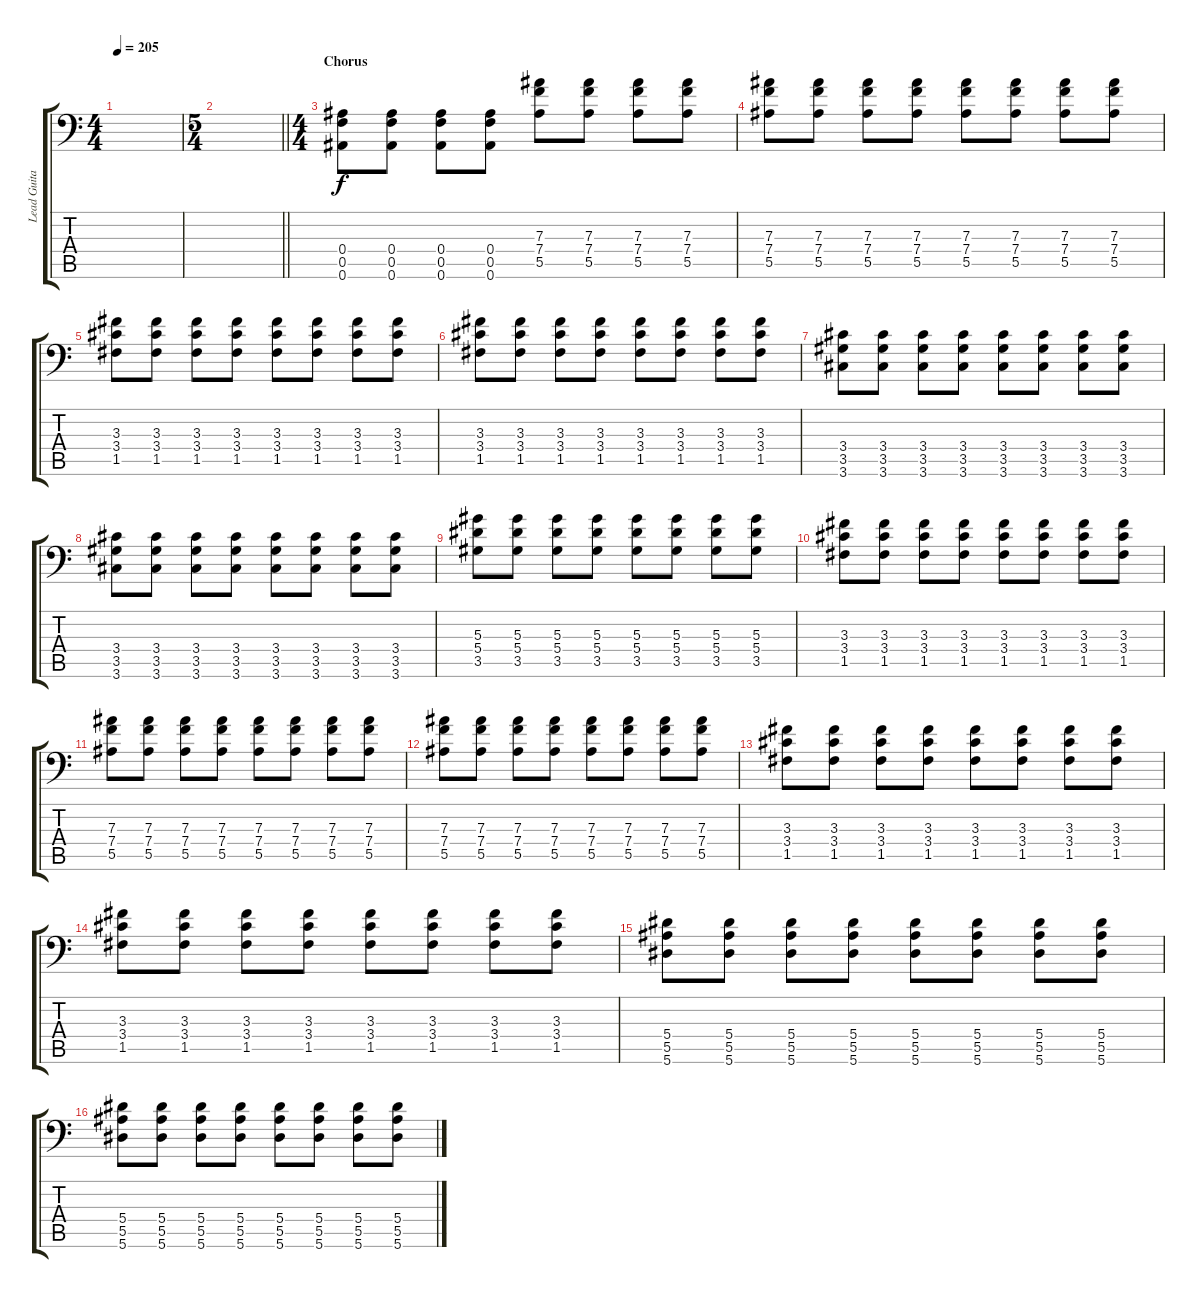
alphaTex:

\track ("Lead Guitar" "Lead Guita") {instrument distortionguitar}
\staff {score tabs}
\tuning (C4 G3 Eb3 Bb2 F2 Bb1) {hide}
\ts (4 4)
\tempo 205
\clef f4
\ks c
|
\ts (5 4)
\barLineRight lightlight
|
\ts (4 4)
\section ("" "Chorus")
(0.4 0.5 0.6).8 (0.4 0.5 0.6).8 (0.4 0.5 0.6).8 (0.4 0.5 0.6).8 (7.3 7.4 5.5).8 (7.3 7.4 5.5).8 (7.3 7.4 5.5).8 (7.3 7.4 5.5).8 |
(7.3 7.4 5.5).8 (7.3 7.4 5.5).8 (7.3 7.4 5.5).8 (7.3 7.4 5.5).8 (7.3 7.4 5.5).8 (7.3 7.4 5.5).8 (7.3 7.4 5.5).8 (7.3 7.4 5.5).8 |
(3.3 3.4 1.5).8 (3.3 3.4 1.5).8 (3.3 3.4 1.5).8 (3.3 3.4 1.5).8 (3.3 3.4 1.5).8 (3.3 3.4 1.5).8 (3.3 3.4 1.5).8 (3.3 3.4 1.5).8 |
(3.3 3.4 1.5).8 (3.3 3.4 1.5).8 (3.3 3.4 1.5).8 (3.3 3.4 1.5).8 (3.3 3.4 1.5).8 (3.3 3.4 1.5).8 (3.3 3.4 1.5).8 (3.3 3.4 1.5).8 |
(3.4 3.5 3.6).8 (3.4 3.5 3.6).8 (3.4 3.5 3.6).8 (3.4 3.5 3.6).8 (3.4 3.5 3.6).8 (3.4 3.5 3.6).8 (3.4 3.5 3.6).8 (3.4 3.5 3.6).8 |
(3.4 3.5 3.6).8 (3.4 3.5 3.6).8 (3.4 3.5 3.6).8 (3.4 3.5 3.6).8 (3.4 3.5 3.6).8 (3.4 3.5 3.6).8 (3.4 3.5 3.6).8 (3.4 3.5 3.6).8 |
(5.3 5.4 3.5).8 (5.3 5.4 3.5).8 (5.3 5.4 3.5).8 (5.3 5.4 3.5).8 (5.3 5.4 3.5).8 (5.3 5.4 3.5).8 (5.3 5.4 3.5).8 (5.3 5.4 3.5).8 |
(3.3 3.4 1.5).8 (3.3 3.4 1.5).8 (3.3 3.4 1.5).8 (3.3 3.4 1.5).8 (3.3 3.4 1.5).8 (3.3 3.4 1.5).8 (3.3 3.4 1.5).8 (3.3 3.4 1.5).8 |
(7.3 7.4 5.5).8 (7.3 7.4 5.5).8 (7.3 7.4 5.5).8 (7.3 7.4 5.5).8 (7.3 7.4 5.5).8 (7.3 7.4 5.5).8 (7.3 7.4 5.5).8 (7.3 7.4 5.5).8 |
(7.3 7.4 5.5).8 (7.3 7.4 5.5).8 (7.3 7.4 5.5).8 (7.3 7.4 5.5).8 (7.3 7.4 5.5).8 (7.3 7.4 5.5).8 (7.3 7.4 5.5).8 (7.3 7.4 5.5).8 |
(3.3 3.4 1.5).8 (3.3 3.4 1.5).8 (3.3 3.4 1.5).8 (3.3 3.4 1.5).8 (3.3 3.4 1.5).8 (3.3 3.4 1.5).8 (3.3 3.4 1.5).8 (3.3 3.4 1.5).8 |
(3.3 3.4 1.5).8 (3.3 3.4 1.5).8 (3.3 3.4 1.5).8 (3.3 3.4 1.5).8 (3.3 3.4 1.5).8 (3.3 3.4 1.5).8 (3.3 3.4 1.5).8 (3.3 3.4 1.5).8 |
(5.4 5.5 5.6).8 (5.4 5.5 5.6).8 (5.4 5.5 5.6).8 (5.4 5.5 5.6).8 (5.4 5.5 5.6).8 (5.4 5.5 5.6).8 (5.4 5.5 5.6).8 (5.4 5.5 5.6).8 |
(5.4 5.5 5.6).8 (5.4 5.5 5.6).8 (5.4 5.5 5.6).8 (5.4 5.5 5.6).8 (5.4 5.5 5.6).8 (5.4 5.5 5.6).8 (5.4 5.5 5.6).8 (5.4 5.5 5.6).8
